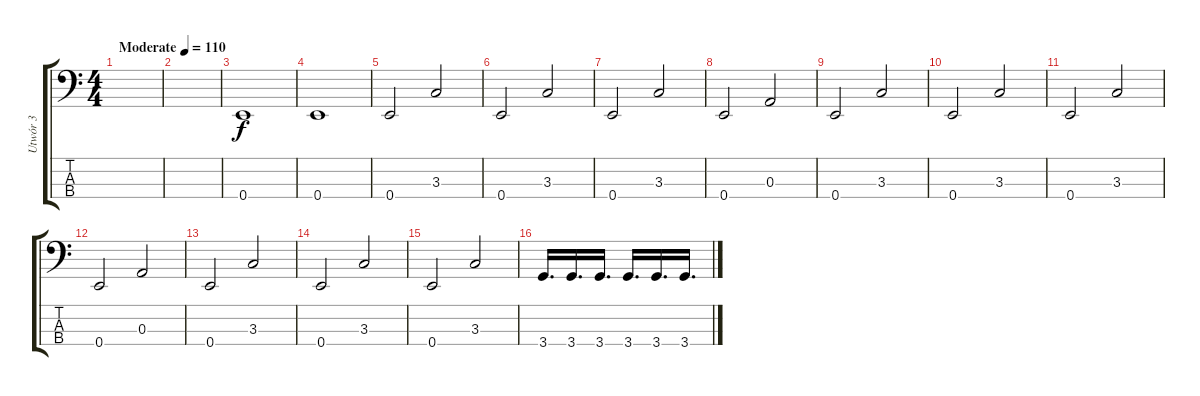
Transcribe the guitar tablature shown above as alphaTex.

\track ("Utwór 3" "Utwór 3") {instrument electricbassfinger}
\staff {score tabs}
\tuning (G2 D2 A1 E1) {hide}
\ts (4 4)
\tempo (110 "Moderate")
\clef f4
\ks c
|
|
0.4.1 |
0.4.1 |
0.4.2 3.3.2 |
0.4.2 3.3.2 |
0.4.2 3.3.2 |
0.4.2 0.3.2 |
0.4.2 3.3.2 |
0.4.2 3.3.2 |
0.4.2 3.3.2 |
0.4.2 0.3.2 |
0.4.2 3.3.2 |
0.4.2 3.3.2 |
0.4.2 3.3.2 |
3.4.16{d} 3.4.16{d} 3.4.16{d} 3.4.16{d} 3.4.16{d} 3.4.16{d}
